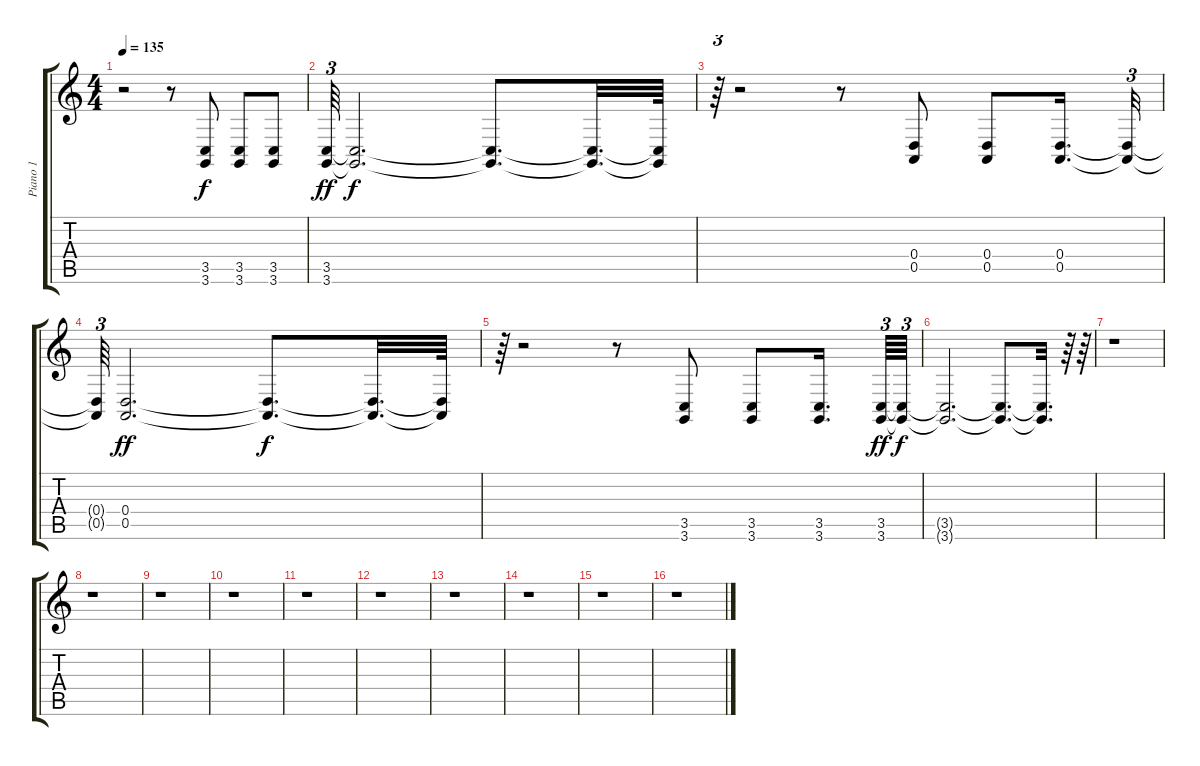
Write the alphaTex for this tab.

\track ("Piano 1" "Piano 1") {instrument acousticgrandpiano}
\staff {score tabs}
\tuning (E4 B3 G3 D3 A2 E2) {hide}
\ts (4 4)
\tempo 135
\clef g2
\ks c
r.2{dy f} r.8 (3.5 3.6).8 (3.5 3.6).8 (3.5 3.6).8 |
(3.5 3.6).64{tu (3 2) dy ff} (3.5{t} 3.6{t}).2{d dy f} (3.5{t} 3.6{t}).8{d} (3.5{t} 3.6{t}).32{d} (3.5{t} 3.6{t}).64 |
r.64{tu (3 2)} r.2 r.8 (0.4 0.5).8 (0.4 0.5).8 (0.4 0.5).16{d} (0.4{t} 0.5{t}).32{tu (3 2)} |
(0.4{t} 0.5{t}).64{tu (3 2)} (0.4 0.5).2{d dy ff} (0.4{t} 0.5{t}).8{d dy f} (0.4{t} 0.5{t}).32{d} (0.4{t} 0.5{t}).64 |
r.64{tu (3 2)} r.2 r.8 (3.5 3.6).8 (3.5 3.6).8 (3.5 3.6).16{d} (3.5 3.6).64{tu (3 2) dy ff} (3.5{t} 3.6{t}).64{tu (3 2) dy f} |
(3.5{t} 3.6{t}).2{d} (3.5{t} 3.6{t}).8{d} (3.5{t} 3.6{t}).32{d} r.64 r.64{tu (3 2)} |
r.1 |
r.1 |
r.1 |
r.1 |
r.1 |
r.1 |
r.1 |
r.1 |
r.1 |
r.1
